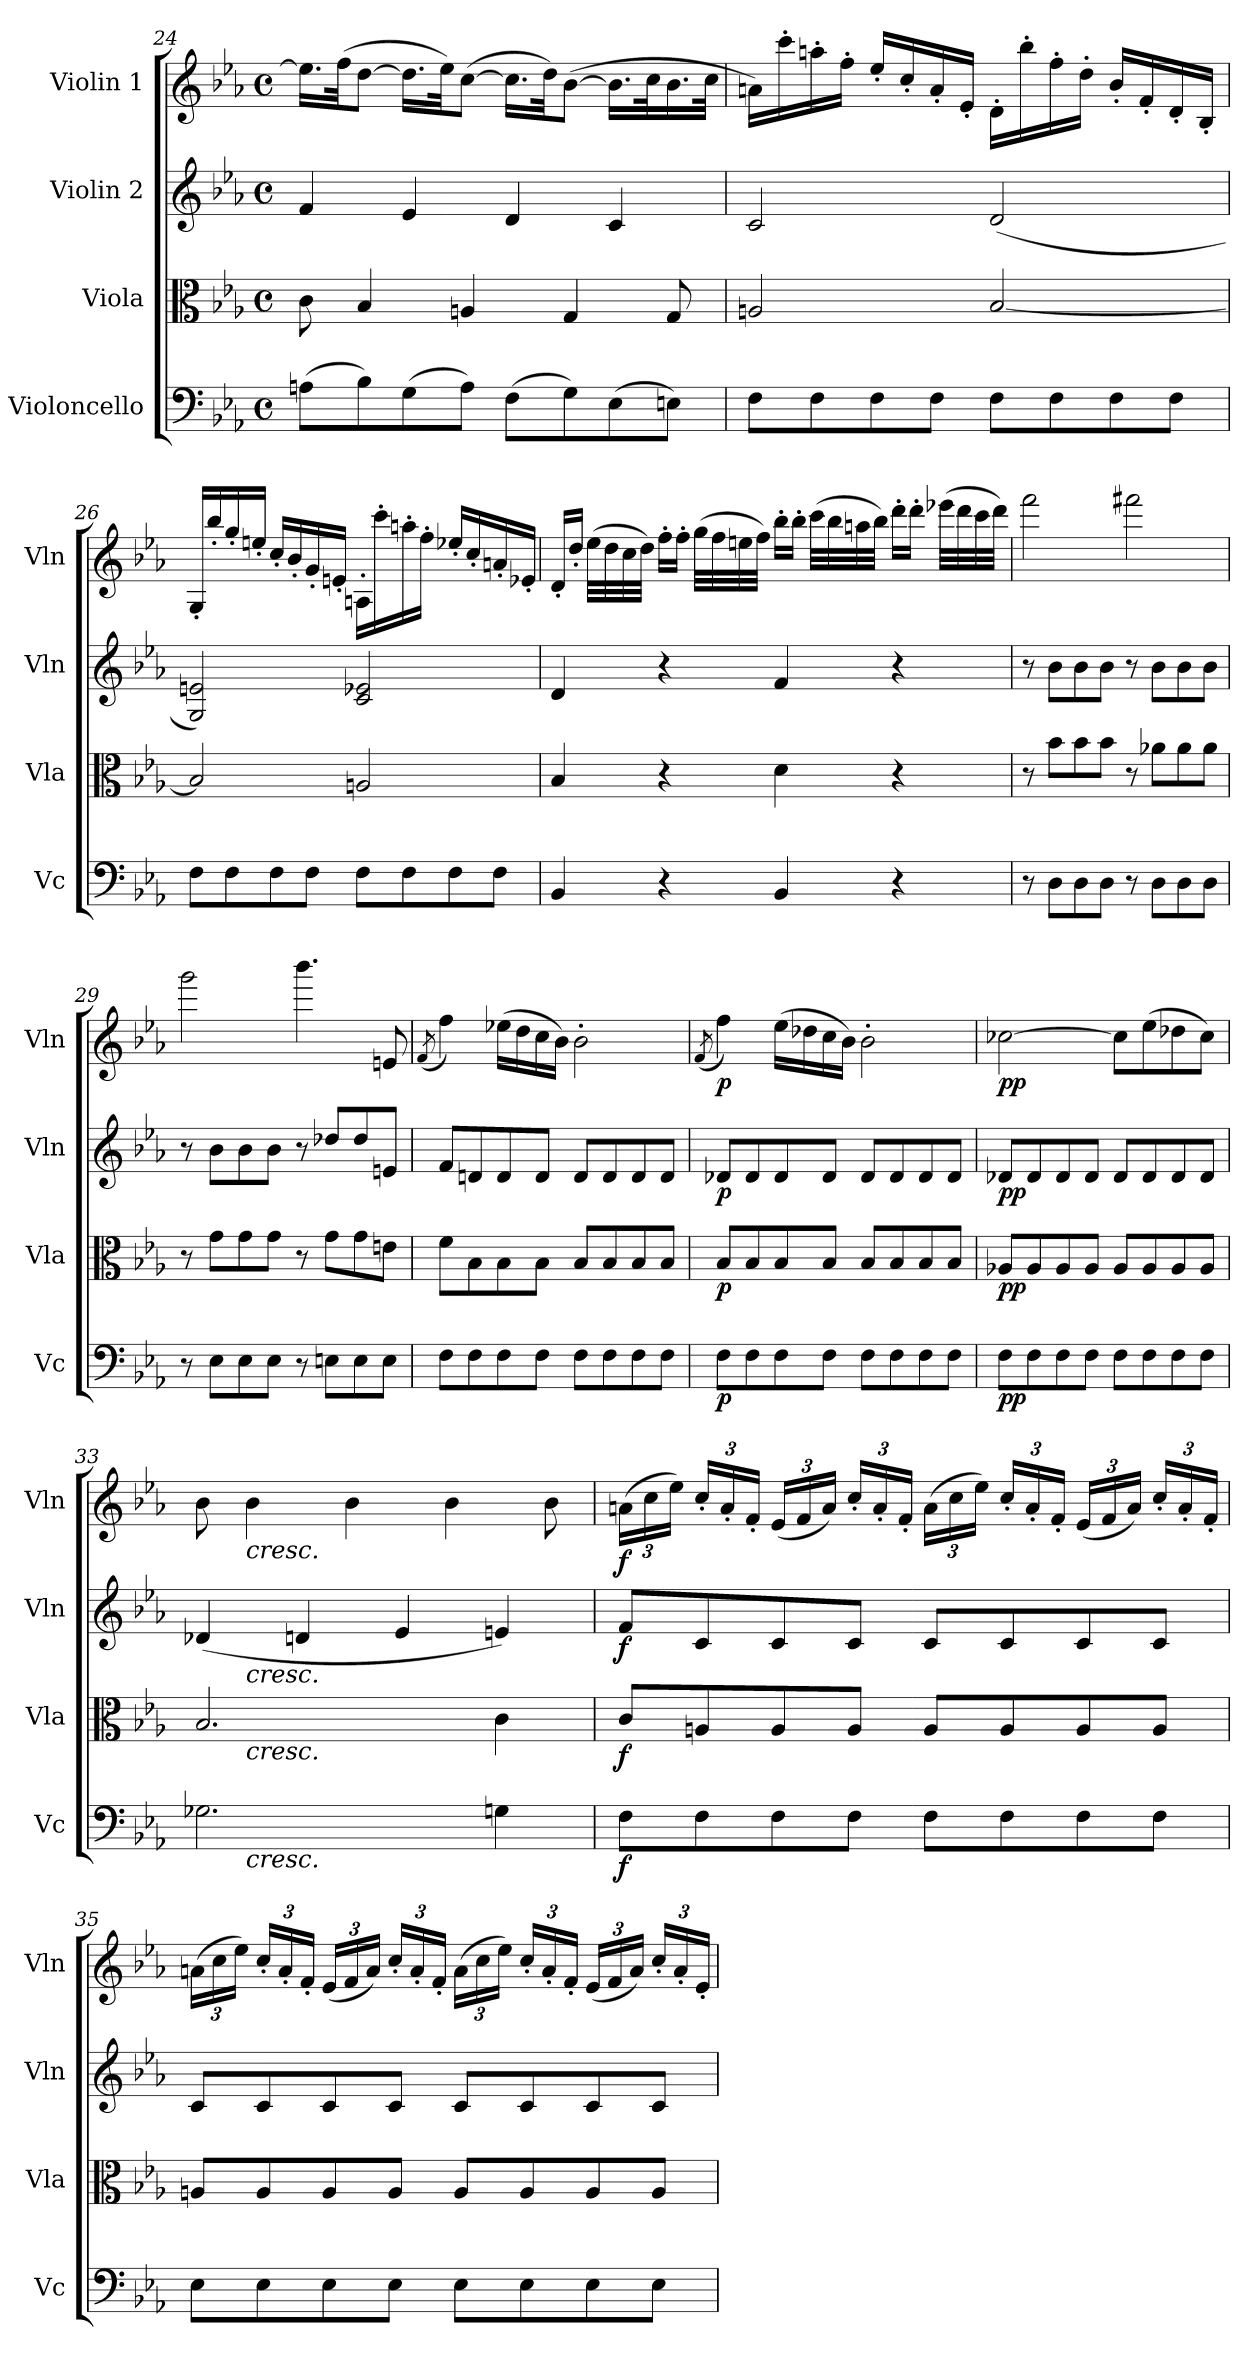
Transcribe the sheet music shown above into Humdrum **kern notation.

**kern	**dynam	**kern	**dynam	**kern	**dynam	**kern	**dynam
*part4	*part4	*part3	*part3	*part2	*part2	*part1	*part1
*staff4	*staff4	*staff3	*staff3	*staff2	*staff2	*staff1	*staff1
*I"Violoncello	*	*I"Viola	*	*I"Violin 2	*	*I"Violin 1	*
*I'Vc	*	*I'Vla	*	*I'Vln	*	*I'Vln	*
!!LO:LB:g=z
*clefF4	*	*clefC3	*	*clefG2	*	*clefG2	*
*k[b-e-a-]	*	*k[b-e-a-]	*	*k[b-e-a-]	*	*k[b-e-a-]	*
*M4/4	*	*M4/4	*	*M4/4	*	*M4/4	*
*met(c)	*	*met(c)	*	*met(c)	*	*met(c)	*
=24	=24	=24	=24	=24	=24	=24	=24
(>8An\L	.	8c\	.	4f/	.	16.ee-\LL]	.
.	.	.	.	.	.	(>32ff\JK	.
8B-\)	.	4B-/	.	.	.	[8dd\J	.
(>8G\	.	.	.	4e-/	.	16.dd\LL]	.
.	.	.	.	.	.	32ee-\JK)	.
8A\J)	.	4An/	.	.	.	(>[8cc\J	.
(>8F\L	.	.	.	4d/	.	16.cc\LL]	.
.	.	.	.	.	.	32dd\JK)	.
8G\)	.	4G/	.	.	.	(>[8b-\J	.
(>8E-\	.	.	.	4c/	.	16.b-\LL]	.
.	.	.	.	.	.	32cc\K	.
8En\J)	.	8G/	.	.	.	16.b-\	.
.	.	.	.	.	.	32cc\JJk	.
=25	=25	=25	=25	=25	=25	=25	=25
8F\L	.	2An/	.	2c/	.	16an\LL)	.
.	.	.	.	.	.	16ccc'\	.
8F\	.	.	.	.	.	16aan'\	.
.	.	.	.	.	.	16ff'\JJ	.
8F\	.	.	.	.	.	16ee-'/LL	.
.	.	.	.	.	.	16cc'/	.
8F\J	.	.	.	.	.	16a'/	.
.	.	.	.	.	.	16e-'/JJ	.
8F\L	.	[2B-/	.	(<2d/	.	16d'\LL	.
.	.	.	.	.	.	16bb-'\	.
8F\	.	.	.	.	.	16ff'\	.
.	.	.	.	.	.	16dd'\JJ	.
8F\	.	.	.	.	.	16b-'/LL	.
.	.	.	.	.	.	16f'/	.
8F\J	.	.	.	.	.	16d'/	.
.	.	.	.	.	.	16B-'/JJ	.
=26	=26	=26	=26	=26	=26	=26	=26
8F\L	.	2B-/]	.	2G/ 2en/)	.	16G'/LL	.
.	.	.	.	.	.	16bb-'/	.
8F\	.	.	.	.	.	16gg'/	.
.	.	.	.	.	.	16een'/JJ	.
8F\	.	.	.	.	.	16cc'/LL	.
.	.	.	.	.	.	16b-'/	.
8F\J	.	.	.	.	.	16g'/	.
.	.	.	.	.	.	16en'/JJ	.
8F\L	.	2An/	.	2c/ 2e-X/	.	16An'\LL	.
.	.	.	.	.	.	16ccc'\	.
8F\	.	.	.	.	.	16aan'\	.
.	.	.	.	.	.	16ff'\JJ	.
8F\	.	.	.	.	.	16ee-X'/LL	.
.	.	.	.	.	.	16cc'/	.
8F\J	.	.	.	.	.	16an'/	.
.	.	.	.	.	.	16e-X'/JJ	.
!!LO:LB:g=z
=27	=27	=27	=27	=27	=27	=27	=27
4BB-/	.	4B-/	.	4d/	.	16d'/LL	.
.	.	.	.	.	.	16dd'/JJ	.
.	.	.	.	.	.	(>32ee-\LLL	.
.	.	.	.	.	.	32dd\	.
.	.	.	.	.	.	32cc\	.
.	.	.	.	.	.	32dd\JJJ)	.
4r	.	4r	.	4r	.	16ff'\LL	.
.	.	.	.	.	.	16ff'\JJ	.
.	.	.	.	.	.	(>32gg\LLL	.
.	.	.	.	.	.	32ff\	.
.	.	.	.	.	.	32een\	.
.	.	.	.	.	.	32ff\JJJ)	.
4BB-/	.	4d\	.	4f/	.	16bb-'\LL	.
.	.	.	.	.	.	16bb-'\JJ	.
.	.	.	.	.	.	(>32ccc\LLL	.
.	.	.	.	.	.	32bb-\	.
.	.	.	.	.	.	32aan\	.
.	.	.	.	.	.	32bb-\JJJ)	.
4r	.	4r	.	4r	.	16ddd'\LL	.
.	.	.	.	.	.	16ddd'\JJ	.
.	.	.	.	.	.	(>32eee-X\LLL	.
.	.	.	.	.	.	32ddd\	.
.	.	.	.	.	.	32ccc\	.
.	.	.	.	.	.	32ddd\JJJ)	.
=28	=28	=28	=28	=28	=28	=28	=28
8r	.	8r	.	8r	.	2fff\	.
8D\L	.	8b-\L	.	8b-\L	.	.	.
8D\	.	8b-\	.	8b-\	.	.	.
8D\J	.	8b-\J	.	8b-\J	.	.	.
8r	.	8r	.	8r	.	2fff#X\	.
8D\L	.	8a-X\L	.	8b-\L	.	.	.
8D\	.	8a-\	.	8b-\	.	.	.
8D\J	.	8a-\J	.	8b-\J	.	.	.
=29	=29	=29	=29	=29	=29	=29	=29
8r	.	8r	.	8r	.	2ggg\	.
8E-\L	.	8g\L	.	8b-\L	.	.	.
8E-\	.	8g\	.	8b-\	.	.	.
8E-\J	.	8g\J	.	8b-\J	.	.	.
8r	.	8r	.	8r	.	4.bbb-\	.
8En\L	.	8g\L	.	8dd-X/L	.	.	.
8E\	.	8g\	.	8dd-/	.	.	.
8E\J	.	8en\J	.	8en/J	.	8en/	.
!!LO:LB:g=z
=30	=30	=30	=30	=30	=30	=30	=30
.	.	.	.	.	.	(<8qf/	.
8F\L	.	8f\L	.	8f/L	.	4ff\)	.
8F\	.	8B-\	.	8dn/	.	.	.
8F\	.	8B-\	.	8d/	.	(>16ee-X\LL	.
.	.	.	.	.	.	16dd\	.
8F\J	.	8B-\J	.	8d/J	.	16cc\	.
.	.	.	.	.	.	16b-\JJ)	.
8F\L	.	8B-/L	.	8d/L	.	2b-'\	.
8F\	.	8B-/	.	8d/	.	.	.
8F\	.	8B-/	.	8d/	.	.	.
8F\J	.	8B-/J	.	8d/J	.	.	.
=31	=31	=31	=31	=31	=31	=31	=31
.	.	.	.	.	.	(<8qf/	.
!	!LO:DY:b	!	!LO:DY:b	!	!LO:DY:b	!	!LO:DY:b
8F\L	p	8B-/L	p	8d-X/L	p	4ff\)	p
8F\	.	8B-/	.	8d-/	.	.	.
8F\	.	8B-/	.	8d-/	.	(>16ee-\LL	.
.	.	.	.	.	.	16dd-X\	.
8F\J	.	8B-/J	.	8d-/J	.	16cc\	.
.	.	.	.	.	.	16b-\JJ)	.
8F\L	.	8B-/L	.	8d-/L	.	2b-'\	.
8F\	.	8B-/	.	8d-/	.	.	.
8F\	.	8B-/	.	8d-/	.	.	.
8F\J	.	8B-/J	.	8d-/J	.	.	.
=32	=32	=32	=32	=32	=32	=32	=32
!	!LO:DY:b	!	!LO:DY:b	!	!LO:DY:b	!	!LO:DY:b
8F\L	pp	8A-X/L	pp	8d-X/L	pp	[2cc-X\	pp
8F\	.	8A-/	.	8d-/	.	.	.
8F\	.	8A-/	.	8d-/	.	.	.
8F\J	.	8A-/J	.	8d-/J	.	.	.
8F\L	.	8A-/L	.	8d-/L	.	8cc-\L]	.
8F\	.	8A-/	.	8d-/	.	(>8ee-\	.
8F\	.	8A-/	.	8d-/	.	8dd-X\	.
8F\J	.	8A-/J	.	8d-/J	.	8cc-\J)	.
=33	=33	=33	=33	=33	=33	=33	=33
*^	*	*^	*	*^	*	*	*
2.G-X\	8ryy	.	2.B-/	8ryy	.	(<4d-X/	8ryy	.	8b-\	.
!	!	!	!	!	!	!	!	!	!LO:TX:b:i:t=cresc.	!
!	!	!	!	!	!	!	!LO:TX:b:i:t=cresc.	!	!	!
!	!	!	!	!LO:TX:b:i:t=cresc.	!	!	!	!	!	!
!	!LO:TX:b:i:t=cresc.	!	!	!	!	!	!	!	!	!
.	8ryy	.	.	8ryy	.	.	8ryy	.	4b-\	.
.	4ryy	.	.	4ryy	.	4dn/	4ryy	.	.	.
.	.	.	.	.	.	.	.	.	4b-\	.
.	2ryy	.	.	2ryy	.	4e-/	2ryy	.	.	.
.	.	.	.	.	.	.	.	.	4b-\	.
4Gn\	.	.	4c\	.	.	4en/)	.	.	.	.
.	.	.	.	.	.	.	.	.	8b-\	.
*v	*v	*	*	*	*	*v	*v	*	*	*
*	*	*v	*v	*	*	*	*	*
!!LO:LB:g=z
=34	=34	=34	=34	=34	=34	=34	=34
*	*	*	*	*	*	*Xbrackettup	*
!	!LO:DY:b	!	!LO:DY:b	!	!LO:DY:b	!	!LO:DY:b
8F\L	f	8c/L	f	8f/L	f	(>24an\LL	f
.	.	.	.	.	.	24cc\	.
.	.	.	.	.	.	24ee-\JJ)	.
8F\	.	8An/	.	8c/	.	24cc'/LL	.
.	.	.	.	.	.	24a'/	.
.	.	.	.	.	.	24f'/JJ	.
8F\	.	8A/	.	8c/	.	(<24e-/LL	.
.	.	.	.	.	.	24f/	.
.	.	.	.	.	.	24a/JJ)	.
8F\J	.	8A/J	.	8c/J	.	24cc'/LL	.
.	.	.	.	.	.	24a'/	.
.	.	.	.	.	.	24f'/JJ	.
8F\L	.	8A/L	.	8c/L	.	(>24a\LL	.
.	.	.	.	.	.	24cc\	.
.	.	.	.	.	.	24ee-\JJ)	.
8F\	.	8A/	.	8c/	.	24cc'/LL	.
.	.	.	.	.	.	24a'/	.
.	.	.	.	.	.	24f'/JJ	.
8F\	.	8A/	.	8c/	.	(<24e-/LL	.
.	.	.	.	.	.	24f/	.
.	.	.	.	.	.	24a/JJ)	.
8F\J	.	8A/J	.	8c/J	.	24cc'/LL	.
.	.	.	.	.	.	24a'/	.
.	.	.	.	.	.	24f'/JJ	.
=35	=35	=35	=35	=35	=35	=35	=35
8E-\L	.	8An/L	.	8c/L	.	(>24an\LL	.
.	.	.	.	.	.	24cc\	.
.	.	.	.	.	.	24ee-\JJ)	.
8E-\	.	8A/	.	8c/	.	24cc'/LL	.
.	.	.	.	.	.	24a'/	.
.	.	.	.	.	.	24f'/JJ	.
8E-\	.	8A/	.	8c/	.	(<24e-/LL	.
.	.	.	.	.	.	24f/	.
.	.	.	.	.	.	24a/JJ)	.
8E-\J	.	8A/J	.	8c/J	.	24cc'/LL	.
.	.	.	.	.	.	24a'/	.
.	.	.	.	.	.	24f'/JJ	.
8E-\L	.	8A/L	.	8c/L	.	(>24a\LL	.
.	.	.	.	.	.	24cc\	.
.	.	.	.	.	.	24ee-\JJ)	.
8E-\	.	8A/	.	8c/	.	24cc'/LL	.
.	.	.	.	.	.	24a'/	.
.	.	.	.	.	.	24f'/JJ	.
8E-\	.	8A/	.	8c/	.	(<24e-/LL	.
.	.	.	.	.	.	24f/	.
.	.	.	.	.	.	24a/JJ)	.
8E-\J	.	8A/J	.	8c/J	.	24cc'/LL	.
.	.	.	.	.	.	24a'/	.
.	.	.	.	.	.	24e-'/JJ	.
=	=	=	=	=	=	=	=
*-	*-	*-	*-	*-	*-	*-	*-
